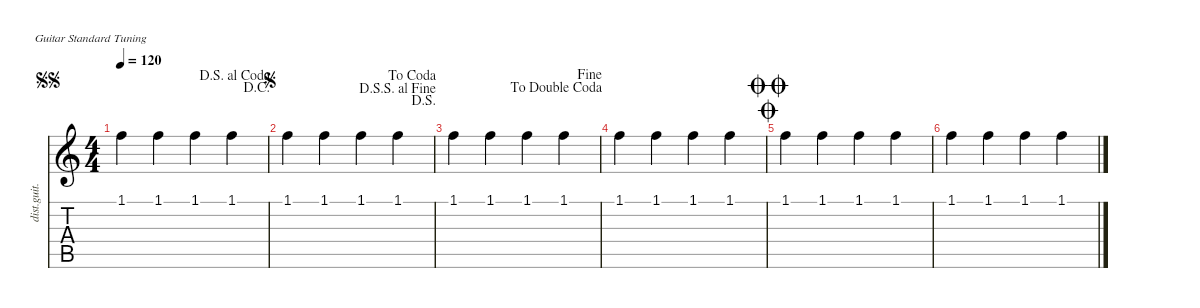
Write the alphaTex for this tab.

\defaultSystemsLayout 4
\hideDynamics
\bracketExtendMode nobrackets
\otherSystemsTrackNameOrientation horizontal
\track ("Distortion Guitar" "dist.guit.") {instrument distortionguitar}
\staff {score tabs}
\tuning (E4 B3 G3 D3 A2 E2)
\ts (4 4)
\jump segnosegno
\jump dacapo
\jump dalsegnoalcoda
\tempo 120
\clef g2
\ks c
1.1.4{dy mf instrument distortionguitar beam Down} 1.1.4{beam Down} 1.1.4{beam Down} 1.1.4{beam Down} |
\jump segno
\jump dalsegno
\jump dalsegnosegnoalfine
\jump dacoda
1.1.4{beam Down} 1.1.4{beam Down} 1.1.4{beam Down} 1.1.4{beam Down} |
\jump fine
\jump dadoublecoda
1.1.4{beam Down} 1.1.4{beam Down} 1.1.4{beam Down} 1.1.4{beam Down} |
1.1.4{beam Down} 1.1.4{beam Down} 1.1.4{beam Down} 1.1.4{beam Down} |
\jump coda
\jump doublecoda
1.1.4{beam Down} 1.1.4{beam Down} 1.1.4{beam Down} 1.1.4{beam Down} |
1.1.4{beam Down} 1.1.4{beam Down} 1.1.4{beam Down} 1.1.4{beam Down}
